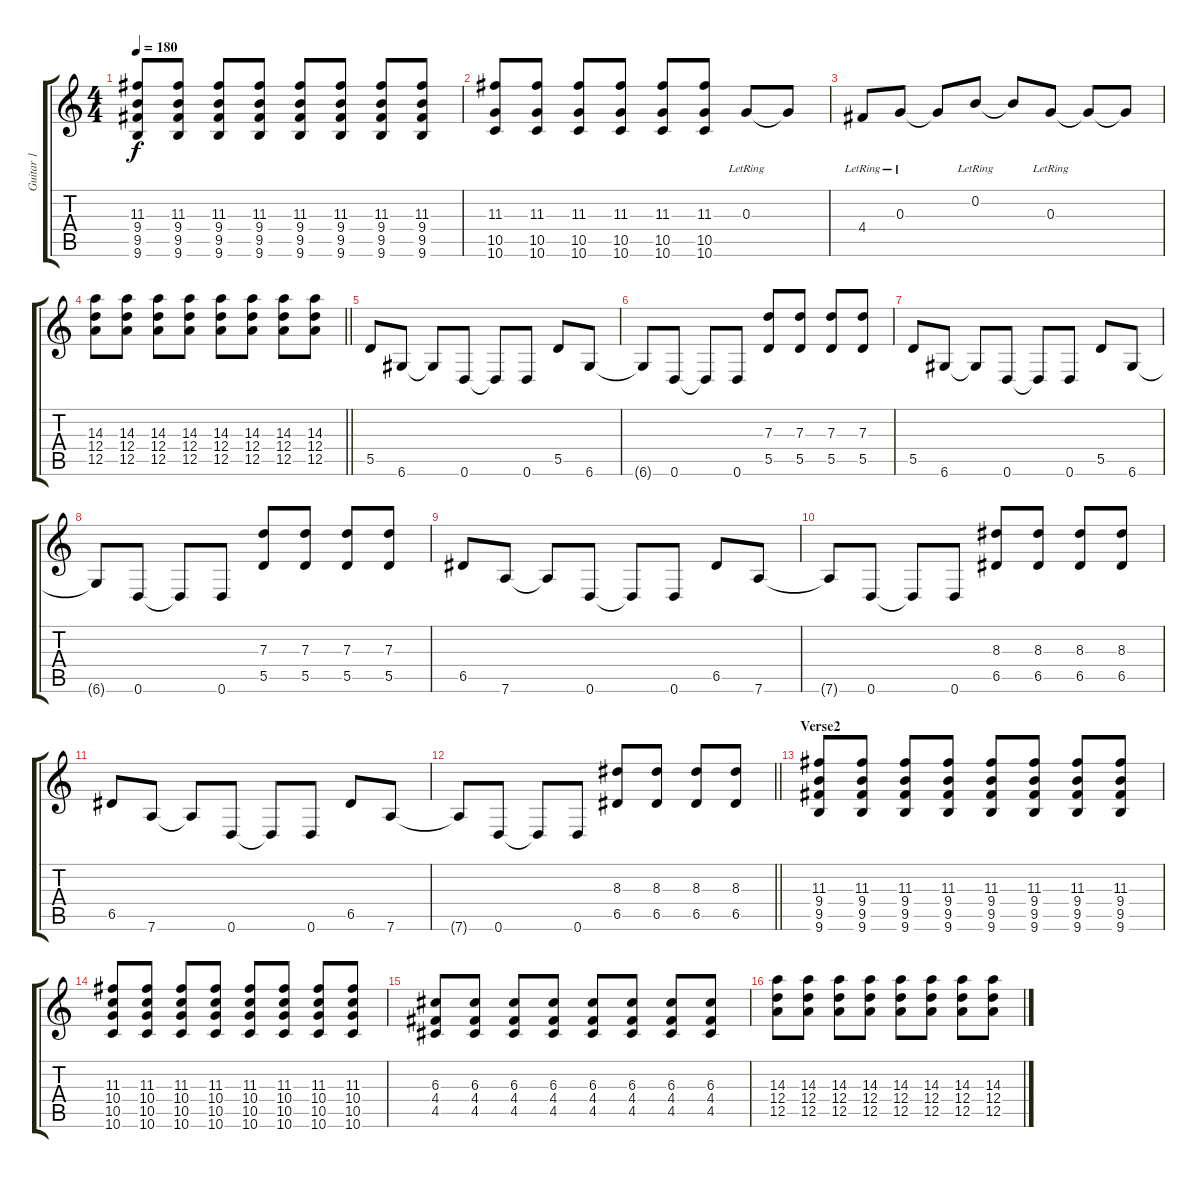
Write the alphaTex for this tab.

\track ("Guitar 1" "Guitar 1") {instrument overdrivenguitar}
\staff {score tabs}
\tuning (E4 B3 G3 D3 A2 D2) {hide}
\ts (4 4)
\tempo 180
\clef g2
\ks c
(11.3 9.4 9.5 9.6).8{dy f} (11.3 9.4 9.5 9.6).8 (11.3 9.4 9.5 9.6).8 (11.3 9.4 9.5 9.6).8 (11.3 9.4 9.5 9.6).8 (11.3 9.4 9.5 9.6).8 (11.3 9.4 9.5 9.6).8 (11.3 9.4 9.5 9.6).8 |
(11.3 10.5 10.6).8 (11.3 10.5 10.6).8 (11.3 10.5 10.6).8 (11.3 10.5 10.6).8 (11.3 10.5 10.6).8 (11.3 10.5 10.6).8 0.3{lr}.8 0.3{t}.8 |
4.4{lr}.8 0.3{lr}.8 0.3{t}.8 0.2{lr}.8 0.2{t}.8 0.3{lr}.8 0.3{t}.8 0.3{t}.8 |
\barLineRight lightlight
(14.3 12.4 12.5).8 (14.3 12.4 12.5).8 (14.3 12.4 12.5).8 (14.3 12.4 12.5).8 (14.3 12.4 12.5).8 (14.3 12.4 12.5).8 (14.3 12.4 12.5).8 (14.3 12.4 12.5).8 |
\section ("" "")
5.5.8 6.6.8 6.6{t}.8 0.6.8 0.6{t}.8 0.6.8 5.5.8 6.6.8 |
6.6{t}.8 0.6.8 0.6{t}.8 0.6.8 (7.3 5.5).8 (7.3 5.5).8 (7.3 5.5).8 (7.3 5.5).8 |
5.5.8 6.6.8 6.6{t}.8 0.6.8 0.6{t}.8 0.6.8 5.5.8 6.6.8 |
6.6{t}.8 0.6.8 0.6{t}.8 0.6.8 (7.3 5.5).8 (7.3 5.5).8 (7.3 5.5).8 (7.3 5.5).8 |
6.5.8 7.6.8 7.6{t}.8 0.6.8 0.6{t}.8 0.6.8 6.5.8 7.6.8 |
7.6{t}.8 0.6.8 0.6{t}.8 0.6.8 (8.3 6.5).8 (8.3 6.5).8 (8.3 6.5).8 (8.3 6.5).8 |
6.5.8 7.6.8 7.6{t}.8 0.6.8 0.6{t}.8 0.6.8 6.5.8 7.6.8 |
\barLineRight lightlight
7.6{t}.8 0.6.8 0.6{t}.8 0.6.8 (8.3 6.5).8 (8.3 6.5).8 (8.3 6.5).8 (8.3 6.5).8 |
\section ("" "Verse2")
(11.3 9.4 9.5 9.6).8 (11.3 9.4 9.5 9.6).8 (11.3 9.4 9.5 9.6).8 (11.3 9.4 9.5 9.6).8 (11.3 9.4 9.5 9.6).8 (11.3 9.4 9.5 9.6).8 (11.3 9.4 9.5 9.6).8 (11.3 9.4 9.5 9.6).8 |
(11.3 10.4 10.5 10.6).8 (11.3 10.4 10.5 10.6).8 (11.3 10.4 10.5 10.6).8 (11.3 10.4 10.5 10.6).8 (11.3 10.4 10.5 10.6).8 (11.3 10.4 10.5 10.6).8 (11.3 10.4 10.5 10.6).8 (11.3 10.4 10.5 10.6).8 |
(6.3 4.4 4.5).8 (6.3 4.4 4.5).8 (6.3 4.4 4.5).8 (6.3 4.4 4.5).8 (6.3 4.4 4.5).8 (6.3 4.4 4.5).8 (6.3 4.4 4.5).8 (6.3 4.4 4.5).8 |
(14.3 12.4 12.5).8 (14.3 12.4 12.5).8 (14.3 12.4 12.5).8 (14.3 12.4 12.5).8 (14.3 12.4 12.5).8 (14.3 12.4 12.5).8 (14.3 12.4 12.5).8 (14.3 12.4 12.5).8
